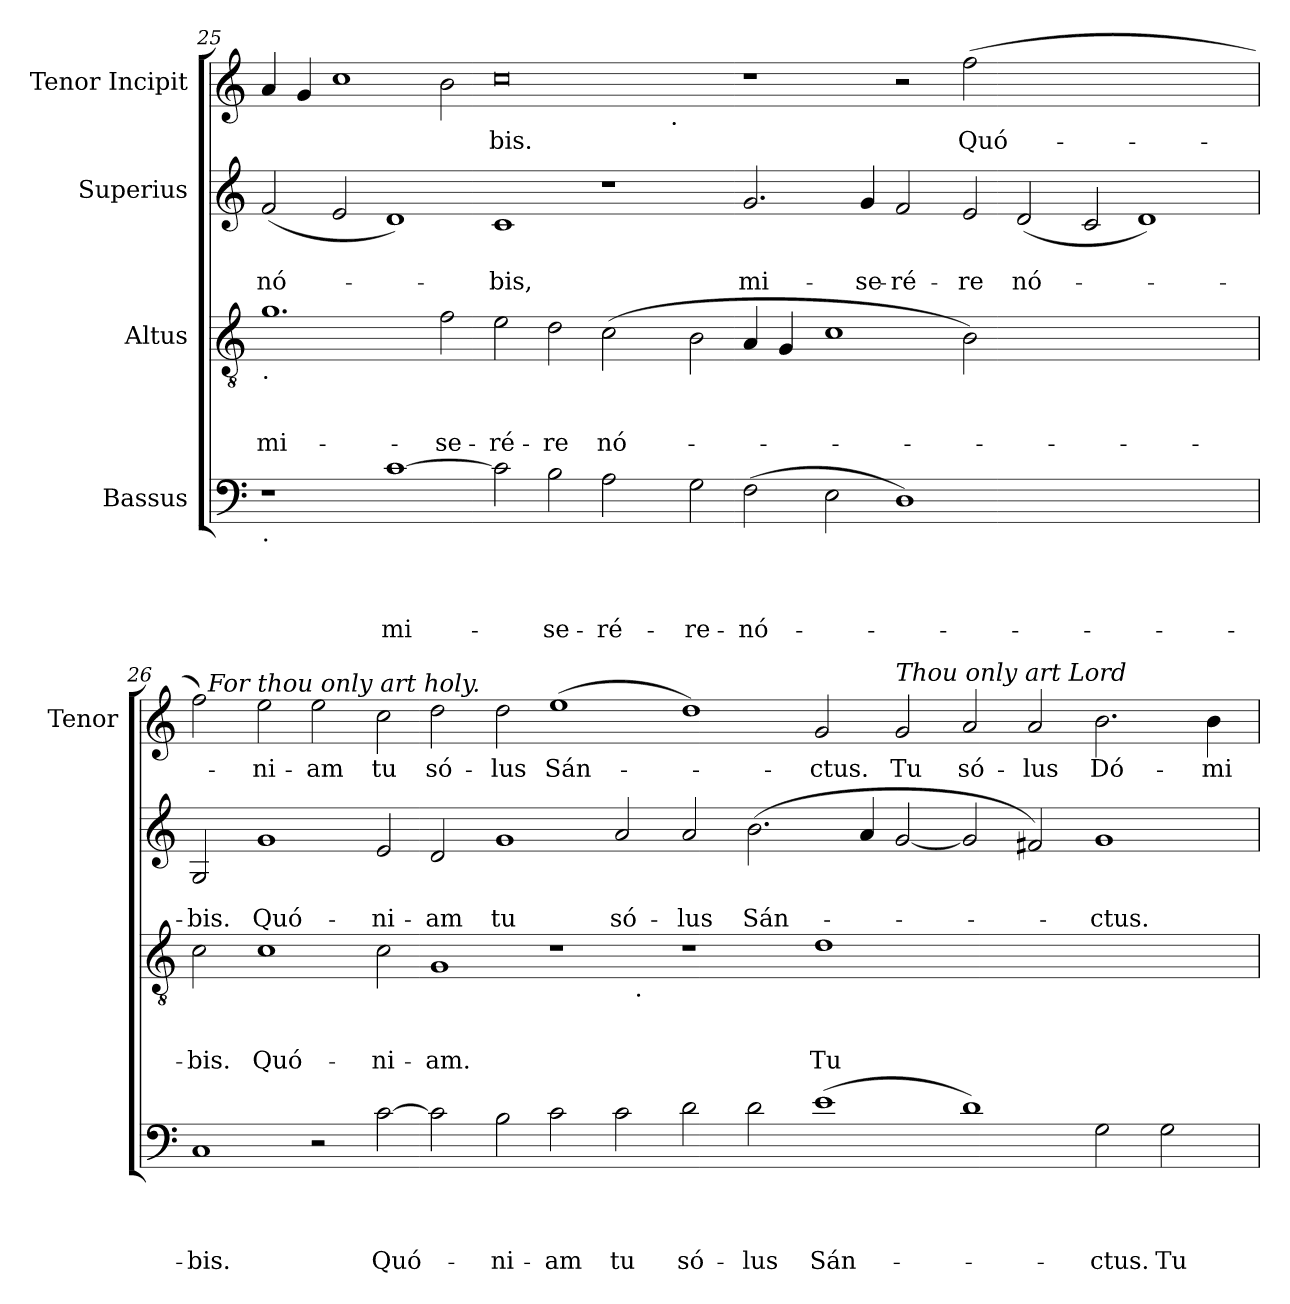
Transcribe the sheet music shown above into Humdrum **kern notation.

**kern	**text	**text	**text	**text	**kern	**text	**text	**text	**kern	**text	**text	**kern	**text
*part4	*part4	*part4	*part4	*part4	*part3	*part3	*part3	*part3	*part2	*part2	*part2	*part1	*part1
*staff4	*staff4	*staff4	*staff4	*staff4	*staff3	*staff3	*staff3	*staff3	*staff2	*staff2	*staff2	*staff1	*staff1
*I"Bassus	*	*	*	*	*I"Altus	*	*	*	*I"Superius	*	*	*I"Tenor Incipit	*
*	*	*	*	*	*	*	*	*	*	*	*	*I'Tenor	*
!!LO:PB:g=z
*clefF4	*	*	*	*	*clefGv2	*	*	*	*clefG2	*	*	*clefG2	*
*k[]	*	*	*	*	*k[]	*	*	*	*k[]	*	*	*k[]	*
*C:	*	*	*	*	*C:	*	*	*	*C:	*	*	*C:	*
=25	=25	=25	=25	=25	=25	=25	=25	=25	=25	=25	=25	=25	=25
!	!	!	!	!	!LO:TX:b:t=.	!	!	!	!	!	!	!	!
!LO:TX:b:t=.	!	!	!	!	!	!	!	!	!	!	!	!	!
!	!	!	!	!	!	!	!	!LO:LY:b	!	!	!LO:LY:b	!	!
*	*	*	*	*	*	*	*	*	*	*	*	*^	*
1r	.	.	.	.	1.g	.	.	mi-	(2f/	.	nó-	4a/	1ryy	.
.	.	.	.	.	.	.	.	.	.	.	.	4g/	.	.
.	.	.	.	.	.	.	.	.	2e/	.	.	1cc	.	.
!	!	!	!	!LO:LY:b	!	!	!	!	!	!	!	!	!	!
[>1c	.	.	.	mi-	.	.	.	.	1d)	.	.	.	1ryy	.
!	!	!	!	!	!	!	!	!LO:LY:b	!	!	!	!	!	!
.	.	.	.	.	2f\	.	.	-se-	.	.	.	2b\	.	.
!	!	!	!	!	!	!	!	!LO:LY:b	!	!	!LO:LY:b	!	!	!LO:LY:b
2c\]	.	.	.	.	2e\	.	.	-ré-	1c	.	-bis,	0cc	1ryy	-bis.
!	!	!	!	!LO:LY:b	!	!	!	!LO:LY:b	!	!	!	!	!	!
2B\	.	.	.	-se-	2d\	.	.	-re	.	.	.	.	.	.
!	!	!	!	!LO:LY:b	!	!	!	!LO:LY:b	!	!	!	!	!	!
2A\	.	.	.	-ré-	(>2c\	.	.	nó-	1r	.	.	.	4ryy	.
.	.	.	.	.	.	.	.	.	.	.	.	.	8ryy	.
.	.	.	.	.	.	.	.	.	.	.	.	.	32ryy	.
!	!	!	!	!	!	!	!	!	!	!	!	!	!LO:TX:b:t=.	!
.	.	.	.	.	.	.	.	.	.	.	.	.	1ryy	.
!	!	!	!	!LO:LY:b	!	!	!	!	!	!	!	!	!	!
2G\	.	.	.	-re-	2B\	.	.	.	.	.	.	.	.	.
!	!	!	!	!LO:LY:b	!	!	!	!	!	!	!LO:LY:b	!	!	!
(>2F\	.	.	.	-nó-	4A/	.	.	.	2.g/	.	mi-	1r	.	.
.	.	.	.	.	4G/	.	.	.	.	.	.	.	.	.
.	.	.	.	.	.	.	.	.	.	.	.	.	1ryy	.
2E\	.	.	.	.	1c	.	.	.	.	.	.	.	.	.
!	!	!	!	!	!	!	!	!	!	!	!LO:LY:b	!	!	!
.	.	.	.	.	.	.	.	.	4g/	.	-se-	.	.	.
!	!	!	!	!	!	!	!	!	!	!	!LO:LY:b	!	!	!
1D)	.	.	.	.	.	.	.	.	2f/	.	-ré-	2r	.	.
.	.	.	.	.	.	.	.	.	.	.	.	.	1ryy	.
!	!	!	!	!	!	!	!	!	!	!	!LO:LY:b	!	!	!LO:LY:b
.	.	.	.	.	2B\)	.	.	.	2e/	.	-re	(>2ff\	.	Quó-
!	!	!	!	!	!	!	!	!	!	!	!LO:LY:b	!	!	!
0ryy	.	.	.	.	0ryy	.	.	.	(2d/	.	nó-	0ryy	.	.
.	.	.	.	.	.	.	.	.	.	.	.	.	1ryy	.
.	.	.	.	.	.	.	.	.	2c/	.	.	.	.	.
.	.	.	.	.	.	.	.	.	1d)	.	.	.	.	.
.	.	.	.	.	.	.	.	.	.	.	.	.	2ryy	.
.	.	.	.	.	.	.	.	.	.	.	.	.	16.ryy	.
!!LO:LB:g=z	!!
=26	=26	=26	=26	=26	=26	=26	=26	=26	=26	=26	=26	=26	=26	=26
!	!	!	!	!LO:LY:b	!	!	!	!LO:LY:b	!	!	!LO:LY:b	!	!	!
*	*	*	*	*	*^	*	*	*	*	*	*	*	*	*
1C	.	.	.	-bis.	2c\	1ryy	.	.	-bis.	2G/	.	-bis.	2ff\)	16ryy	.
!	!	!	!	!	!	!	!	!	!	!	!	!	!	!LO:TX:a:i:t=For thou only art holy.	!
.	.	.	.	.	.	.	.	.	.	.	.	.	.	1ryy	.
!	!	!	!	!	!	!	!	!	!LO:LY:b	!	!	!LO:LY:b	!	!	!LO:LY:b
.	.	.	.	.	1c	.	.	.	Quó-	1g	.	Quó-	2ee\	.	-ni-
!	!	!	!	!	!	!	!	!	!	!	!	!	!	!	!LO:LY:b
2r	.	.	.	.	.	1ryy	.	.	.	.	.	.	2ee\	.	-am
.	.	.	.	.	.	.	.	.	.	.	.	.	.	1ryy	.
!	!	!	!	!LO:LY:b	!	!	!	!	!LO:LY:b	!	!	!LO:LY:b	!	!	!LO:LY:b
[>2c\	.	.	.	Quó-	2c\	.	.	.	-ni-	2e/	.	-ni-	2cc\	.	tu
!	!	!	!	!	!	!	!	!	!LO:LY:b	!	!	!LO:LY:b	!	!	!LO:LY:b
2c\]	.	.	.	.	1G	1ryy	.	.	-am.	2d/	.	-am	2dd\	.	só-
.	.	.	.	.	.	.	.	.	.	.	.	.	.	1ryy	.
!	!	!	!	!LO:LY:b	!	!	!	!	!	!	!	!LO:LY:b	!	!	!LO:LY:b
2B\	.	.	.	-ni-	.	.	.	.	.	1g	.	tu	2dd\	.	-lus
!	!	!	!	!LO:LY:b	!	!	!	!	!	!	!	!	!	!	!LO:LY:b
2c\	.	.	.	-am	1r	2ryy	.	.	.	.	.	.	(>1ee	.	Sán-
.	.	.	.	.	.	.	.	.	.	.	.	.	.	1ryy	.
!	!	!	!	!LO:LY:b	!	!	!	!	!	!	!	!LO:LY:b	!	!	!
2c\	.	.	.	tu	.	16.ryy	.	.	.	2a/	.	só-	.	.	.
!	!	!	!	!	!	!LO:TX:b:t=.	!	!	!	!	!	!	!	!	!
.	.	.	.	.	.	1ryy	.	.	.	.	.	.	.	.	.
!	!	!	!	!LO:LY:b	!	!	!	!	!	!	!	!LO:LY:b	!	!	!
2d\	.	.	.	só-	1r	.	.	.	.	2a/	.	-lus	1dd)	.	.
.	.	.	.	.	.	.	.	.	.	.	.	.	.	1ryy	.
!	!	!	!	!LO:LY:b	!	!	!	!	!	!	!	!LO:LY:b	!	!	!
2d\	.	.	.	-lus	.	.	.	.	.	(>2.b\	.	Sán-	.	.	.
.	.	.	.	.	.	1ryy	.	.	.	.	.	.	.	.	.
!	!	!	!	!LO:LY:b	!	!	!	!	!LO:LY:b	!	!	!	!	!	!LO:LY:b
(>1e	.	.	.	Sán-	1d	.	.	.	Tu	.	.	.	2g/	.	-ctus.
.	.	.	.	.	.	.	.	.	.	.	.	.	.	1ryy	.
.	.	.	.	.	.	.	.	.	.	4a/	.	.	.	.	.
!	!	!	!	!	!	!	!	!	!	!	!	!	!LO:TX:a:i:t=Thou only art Lord	!	!
!	!	!	!	!	!	!	!	!	!	!	!	!	!	!	!LO:LY:b
.	.	.	.	.	.	.	.	.	.	[<2g/	.	.	2g/	.	Tu
.	.	.	.	.	.	1ryy	.	.	.	.	.	.	.	.	.
!	!	!	!	!	!	!	!	!	!	!	!	!	!	!	!LO:LY:b
1d)	.	.	.	.	0ryy	.	.	.	.	2g/]	.	.	2a/	.	só-
.	.	.	.	.	.	.	.	.	.	.	.	.	.	1ryy	.
!	!	!	!	!	!	!	!	!	!	!	!	!	!	!	!LO:LY:b
.	.	.	.	.	.	.	.	.	.	2f#X/)	.	.	2a/	.	-lus
.	.	.	.	.	.	1ryy	.	.	.	.	.	.	.	.	.
!	!	!	!	!LO:LY:b	!	!	!	!	!	!	!	!LO:LY:b	!	!	!LO:LY:b
2G\	.	.	.	-ctus.	.	.	.	.	.	1g	.	-ctus.	2.b\	.	Dó-
.	.	.	.	.	.	.	.	.	.	.	.	.	.	2...ryy	.
!	!	!	!	!LO:LY:b	!	!	!	!	!	!	!	!	!	!	!
2G\	.	.	.	Tu	.	.	.	.	.	.	.	.	.	.	.
.	.	.	.	.	.	4ryy	.	.	.	.	.	.	.	.	.
!	!	!	!	!	!	!	!	!	!	!	!	!	!	!	!LO:LY:b
.	.	.	.	.	.	.	.	.	.	.	.	.	4b\	.	-mi-
.	.	.	.	.	.	8ryy	.	.	.	.	.	.	.	.	.
.	.	.	.	.	.	32ryy	.	.	.	.	.	.	.	.	.
*	*	*	*	*	*v	*v	*	*	*	*	*	*	*v	*v	*
=	=	=	=	=	=	=	=	=	=	=	=	=	=
*-	*-	*-	*-	*-	*-	*-	*-	*-	*-	*-	*-	*-	*-
